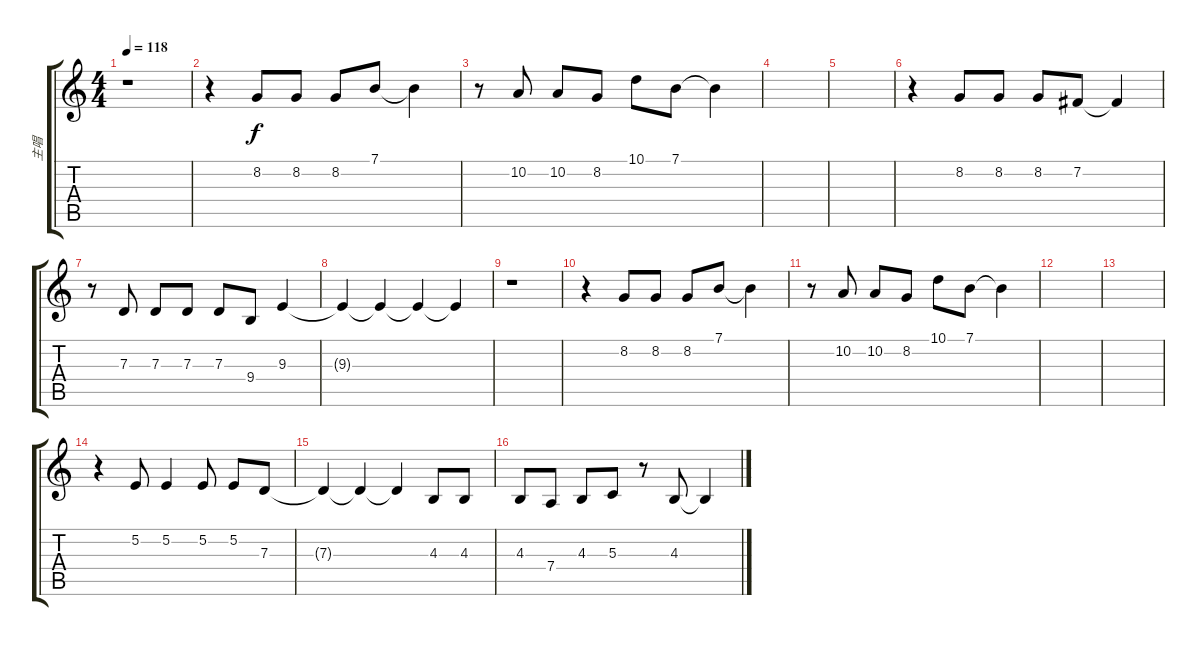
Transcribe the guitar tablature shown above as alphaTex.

\track ("主唱" "主唱") {instrument electricgrandpiano}
\staff {score tabs}
\tuning (E4 B3 G3 D3 A2 E2) {hide}
\ts (4 4)
\tempo 118
\clef g2
\ks c
r.1{dy f} |
r.4 8.2.8 8.2.8 8.2.8 7.1.8 7.1{t}.4 |
r.8 10.2.8 10.2.8 8.2.8 10.1.8 7.1.8 7.1{t}.4 |
|
|
r.4 8.2.8 8.2.8 8.2.8 7.2.8 7.2{t}.4 |
r.8 7.3.8 7.3.8 7.3.8 7.3.8 9.4.8 9.3.4 |
9.3{t}.4 9.3{t}.4 9.3{t}.4 9.3{t}.4 |
r.1 |
r.4 8.2.8 8.2.8 8.2.8 7.1.8 7.1{t}.4 |
r.8 10.2.8 10.2.8 8.2.8 10.1.8 7.1.8 7.1{t}.4 |
|
|
r.4 5.2.8 5.2.4 5.2.8 5.2.8 7.3.8 |
7.3{t}.4 7.3{t}.4 7.3{t}.4 4.3.8 4.3.8 |
4.3.8 7.4.8 4.3.8 5.3.8 r.8 4.3.8 4.3{t}.4
